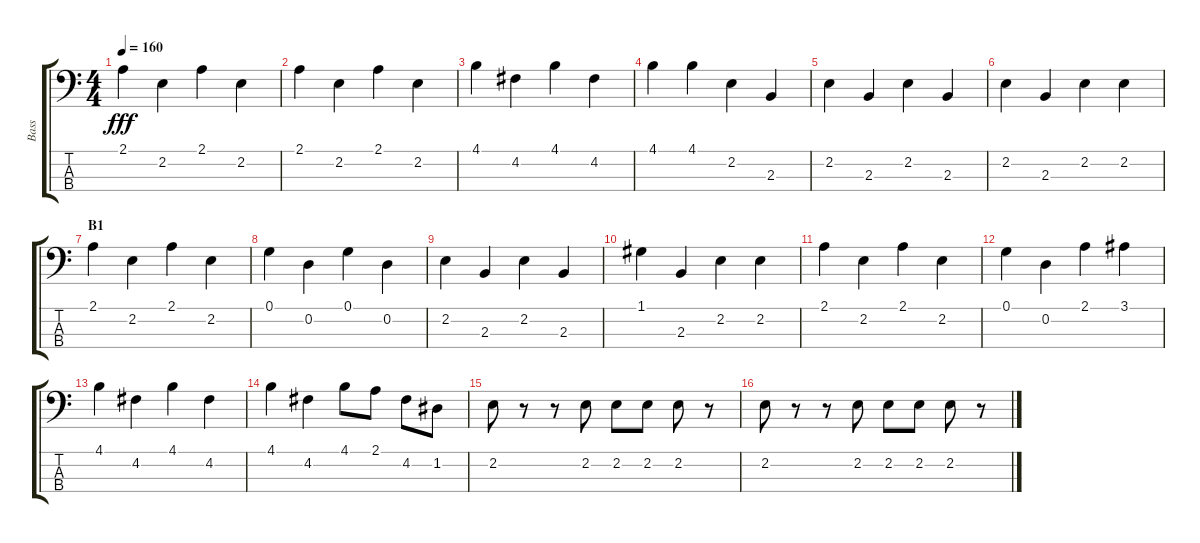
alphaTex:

\track ("Bass" "Bass") {instrument acousticbass}
\staff {score tabs}
\tuning (G2 D2 A1 E1) {hide}
\ts (4 4)
\tempo 160
\clef f4
\ks c
2.1.4{dy fff} 2.2.4 2.1.4 2.2.4 |
2.1.4 2.2.4 2.1.4 2.2.4 |
4.1.4 4.2.4 4.1.4 4.2.4 |
4.1.4 4.1.4 2.2.4 2.3.4 |
2.2.4 2.3.4 2.2.4 2.3.4 |
2.2.4 2.3.4 2.2.4 2.2.4 |
\section ("" "B1")
2.1.4 2.2.4 2.1.4 2.2.4 |
0.1.4 0.2.4 0.1.4 0.2.4 |
2.2.4 2.3.4 2.2.4 2.3.4 |
1.1.4 2.3.4 2.2.4 2.2.4 |
2.1.4 2.2.4 2.1.4 2.2.4 |
0.1.4 0.2.4 2.1.4 3.1.4 |
4.1.4 4.2.4 4.1.4 4.2.4 |
4.1.4 4.2.4 4.1.8 2.1.8 4.2.8 1.2.8 |
2.2.8 r.8 r.8 2.2.8 2.2.8 2.2.8 2.2.8 r.8 |
2.2.8 r.8 r.8 2.2.8 2.2.8 2.2.8 2.2.8 r.8
